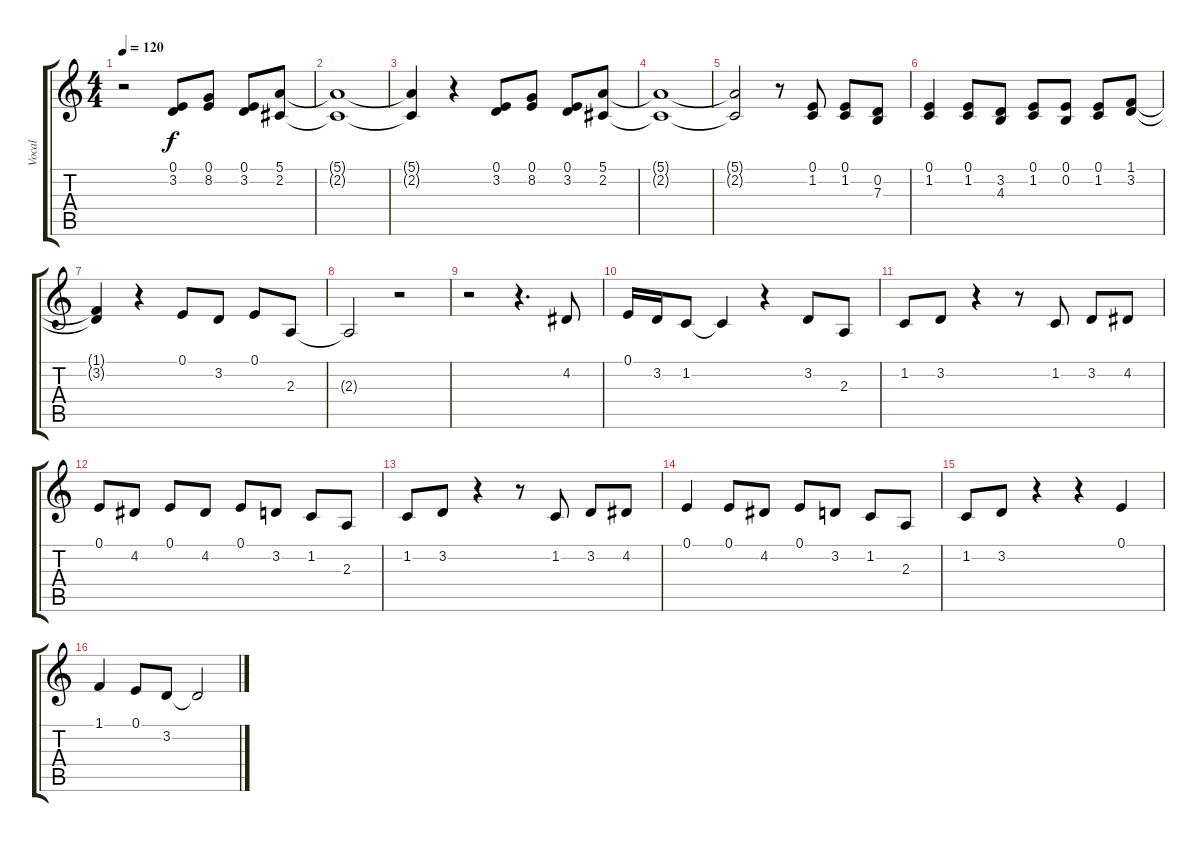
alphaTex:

\track ("Vocal" "Vocal") {instrument harmonica}
\staff {score tabs}
\tuning (E4 B3 G3 D3 A2 E2) {hide}
\ts (4 4)
\tempo 120
\clef g2
\ks c
r.2{dy f} (0.1 3.2).8 (0.1 8.2).8 (0.1 3.2).8 (5.1 2.2).8 |
(5.1{t} 2.2{t}).1 |
(5.1{t} 2.2{t}).4 r.4 (0.1 3.2).8 (0.1 8.2).8 (0.1 3.2).8 (5.1 2.2).8 |
(5.1{t} 2.2{t}).1 |
(5.1{t} 2.2{t}).2 r.8 (0.1 1.2).8 (0.1 1.2).8 (0.2 7.3).8 |
(0.1 1.2).4 (0.1 1.2).8 (3.2 4.3).8 (0.1 1.2).8 (0.1 0.2).8 (0.1 1.2).8 (1.1 3.2).8 |
(1.1{t} 3.2{t}).4 r.4 0.1.8 3.2.8 0.1.8 2.3.8 |
2.3{t}.2 r.2 |
r.2 r.4{d} 4.2.8 |
0.1.16 3.2.16 1.2.8 1.2{t}.4 r.4 3.2.8 2.3.8 |
1.2.8 3.2.8 r.4 r.8 1.2.8 3.2.8 4.2.8 |
0.1.8 4.2.8 0.1.8 4.2.8 0.1.8 3.2.8 1.2.8 2.3.8 |
1.2.8 3.2.8 r.4 r.8 1.2.8 3.2.8 4.2.8 |
0.1.4 0.1.8 4.2.8 0.1.8 3.2.8 1.2.8 2.3.8 |
1.2.8 3.2.8 r.4 r.4 0.1.4 |
1.1.4 0.1.8 3.2.8 3.2{t}.2
